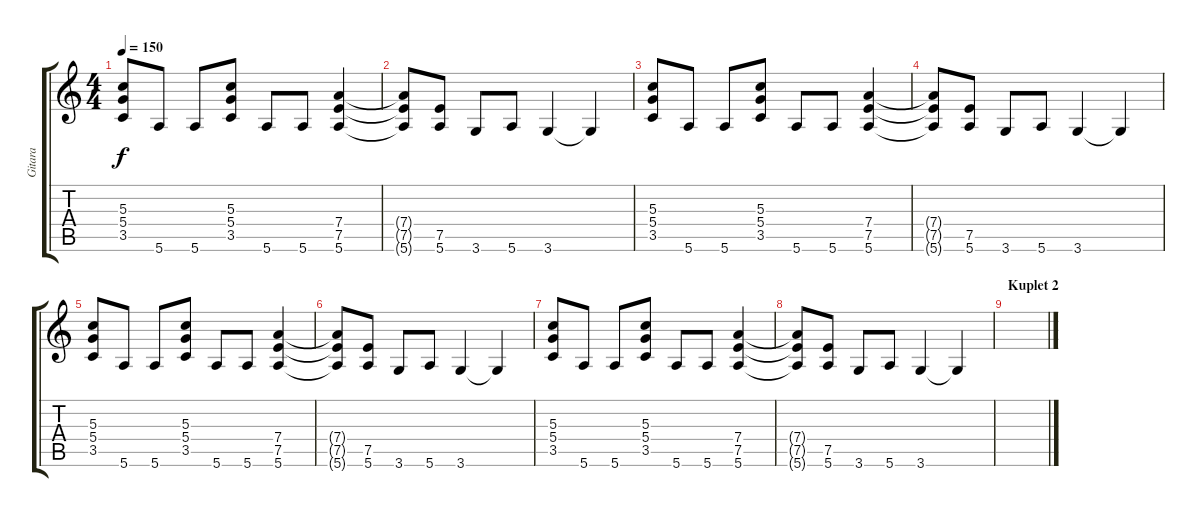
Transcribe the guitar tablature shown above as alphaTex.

\track ("Gitara" "Gitara") {instrument overdrivenguitar}
\staff {score tabs}
\tuning (E4 B3 G3 D3 A2 E2) {hide}
\ts (4 4)
\tempo 150
\clef g2
\ks c
(5.3 5.4 3.5).8{dy f} 5.6.8 5.6.8 (5.3 5.4 3.5).8 5.6.8 5.6.8 (7.4 7.5 5.6).4 |
(7.4{t} 7.5{t} 5.6{t}).8 (7.5 5.6).8 3.6.8 5.6.8 3.6.4 3.6{t}.4 |
(5.3 5.4 3.5).8 5.6.8 5.6.8 (5.3 5.4 3.5).8 5.6.8 5.6.8 (7.4 7.5 5.6).4 |
(7.4{t} 7.5{t} 5.6{t}).8 (7.5 5.6).8 3.6.8 5.6.8 3.6.4 3.6{t}.4 |
(5.3 5.4 3.5).8 5.6.8 5.6.8 (5.3 5.4 3.5).8 5.6.8 5.6.8 (7.4 7.5 5.6).4 |
(7.4{t} 7.5{t} 5.6{t}).8 (7.5 5.6).8 3.6.8 5.6.8 3.6.4 3.6{t}.4 |
(5.3 5.4 3.5).8 5.6.8 5.6.8 (5.3 5.4 3.5).8 5.6.8 5.6.8 (7.4 7.5 5.6).4 |
(7.4{t} 7.5{t} 5.6{t}).8 (7.5 5.6).8 3.6.8 5.6.8 3.6.4 3.6{t}.4 |
\section ("" "Kuplet 2")
